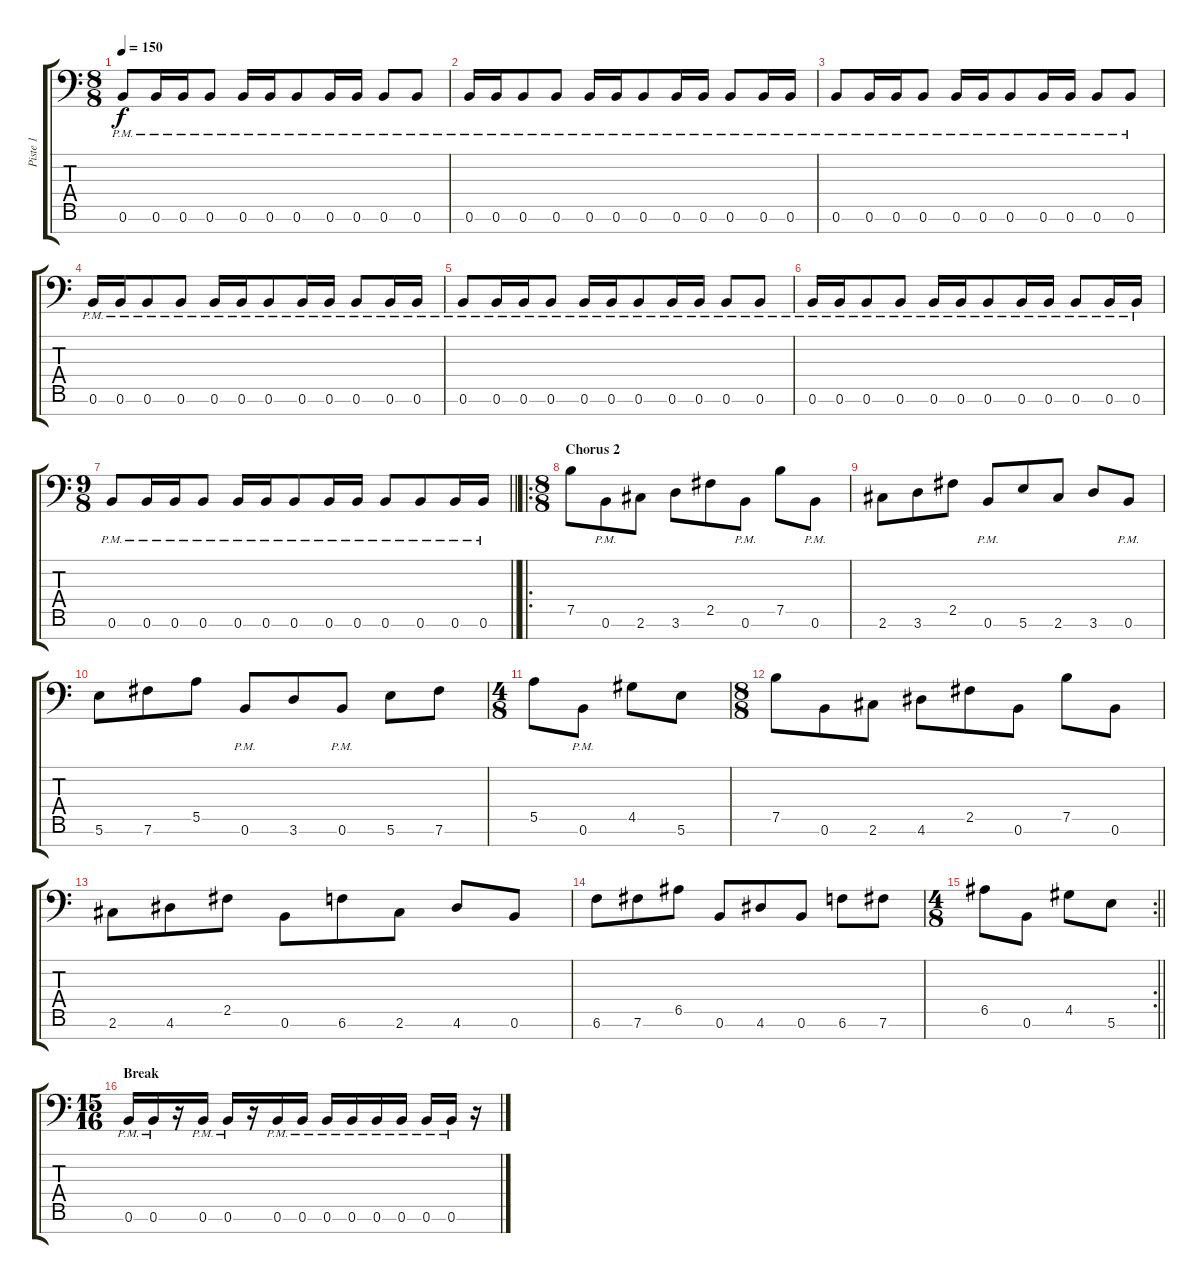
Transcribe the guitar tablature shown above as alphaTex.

\track ("Piste 1" "Piste 1") {instrument distortionguitar}
\staff {score tabs}
\tuning (B3 Gb3 D3 A2 E2 B1 Gb1) {hide}
\ts (8 8)
\tempo 150
\clef f4
\ks c
0.6{pm}.8{dy f} 0.6{pm}.16 0.6{pm}.16 0.6{pm}.8 0.6{pm}.16 0.6{pm}.16 0.6{pm}.8 0.6{pm}.16 0.6{pm}.16 0.6{pm}.8 0.6{pm}.8 |
0.6{pm}.16 0.6{pm}.16 0.6{pm}.8 0.6{pm}.8 0.6{pm}.16 0.6{pm}.16 0.6{pm}.8 0.6{pm}.16 0.6{pm}.16 0.6{pm}.8 0.6{pm}.16 0.6{pm}.16 |
0.6{pm}.8 0.6{pm}.16 0.6{pm}.16 0.6{pm}.8 0.6{pm}.16 0.6{pm}.16 0.6{pm}.8 0.6{pm}.16 0.6{pm}.16 0.6{pm}.8 0.6{pm}.8 |
0.6{pm}.16 0.6{pm}.16 0.6{pm}.8 0.6{pm}.8 0.6{pm}.16 0.6{pm}.16 0.6{pm}.8 0.6{pm}.16 0.6{pm}.16 0.6{pm}.8 0.6{pm}.16 0.6{pm}.16 |
0.6{pm}.8 0.6{pm}.16 0.6{pm}.16 0.6{pm}.8 0.6{pm}.16 0.6{pm}.16 0.6{pm}.8 0.6{pm}.16 0.6{pm}.16 0.6{pm}.8 0.6{pm}.8 |
0.6{pm}.16 0.6{pm}.16 0.6{pm}.8 0.6{pm}.8 0.6{pm}.16 0.6{pm}.16 0.6{pm}.8 0.6{pm}.16 0.6{pm}.16 0.6{pm}.8 0.6{pm}.16 0.6{pm}.16 |
\ts (9 8)
\barLineRight lightlight
0.6{pm}.8 0.6{pm}.16 0.6{pm}.16 0.6{pm}.8 0.6{pm}.16 0.6{pm}.16 0.6{pm}.8 0.6{pm}.16 0.6{pm}.16 0.6{pm}.8 0.6{pm}.8 0.6{pm}.16 0.6{pm}.16 |
\ro
\ts (8 8)
\section ("" "Chorus 2")
7.5.8 0.6{pm}.8 2.6.8 3.6.8 2.5.8 0.6{pm}.8 7.5.8 0.6{pm}.8 |
2.6.8 3.6.8 2.5.8 0.6{pm}.8 5.6.8 2.6.8 3.6.8 0.6{pm}.8 |
5.6.8 7.6.8 5.5.8 0.6{pm}.8 3.6.8 0.6{pm}.8 5.6.8 7.6.8 |
\ts (4 8)
5.5.8 0.6{pm}.8 4.5.8 5.6.8 |
\ts (8 8)
7.5.8 0.6.8 2.6.8 4.6.8 2.5.8 0.6.8 7.5.8 0.6.8 |
2.6.8 4.6.8 2.5.8 0.6.8 6.6.8 2.6.8 4.6.8 0.6.8 |
6.6.8 7.6.8 6.5.8 0.6.8 4.6.8 0.6.8 6.6.8 7.6.8 |
\rc 2
\ts (4 8)
\barLineRight lightlight
6.5.8 0.6.8 4.5.8 5.6.8 |
\ts (15 16)
\section ("" "Break")
0.6{pm}.16 0.6{pm}.16 r.16 0.6{pm}.16 0.6{pm}.16 r.16 0.6{pm}.16 0.6{pm}.16 0.6{pm}.16 0.6{pm}.16 0.6{pm}.16 0.6{pm}.16 0.6{pm}.16 0.6{pm}.16 r.16
